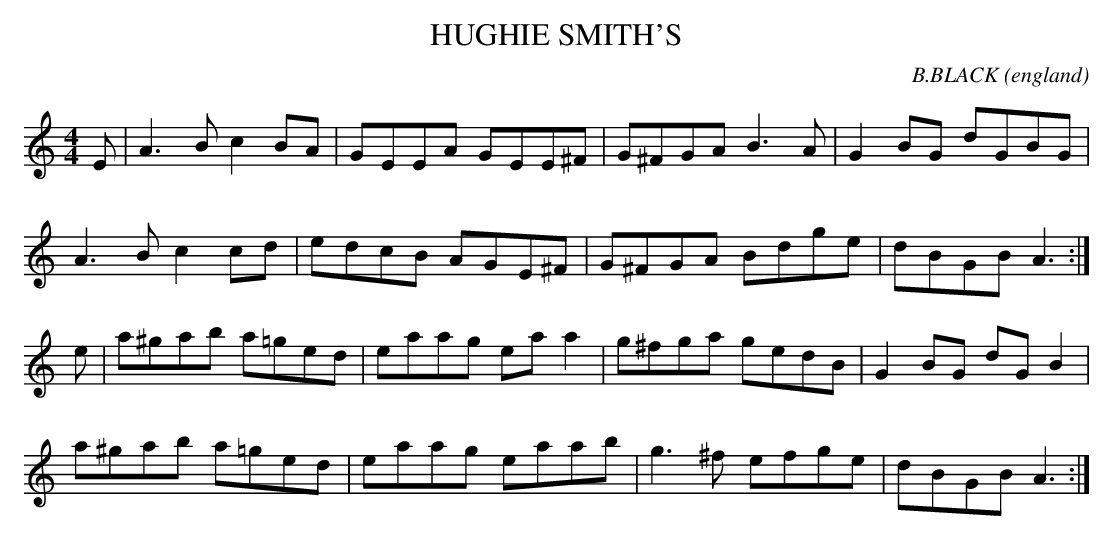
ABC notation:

X:1
T:HUGHIE SMITH'S
O:england
M:4/4
L:1/8
C:B.BLACK
K:Am
E|A3 B c2 BA|GEEA GEE^F|G^FGA B3 A|G2 BG dGBG|
A3 B c2 cd|edcB AGE^F|G^FGA Bdge|dBGB A3:|
e|a^gab a=ged|eaag ea a2|g^fga gedB|G2 BG dG B2|
a^gab a=ged|eaag eaab|g3 ^f efge|dBGB A3:|
